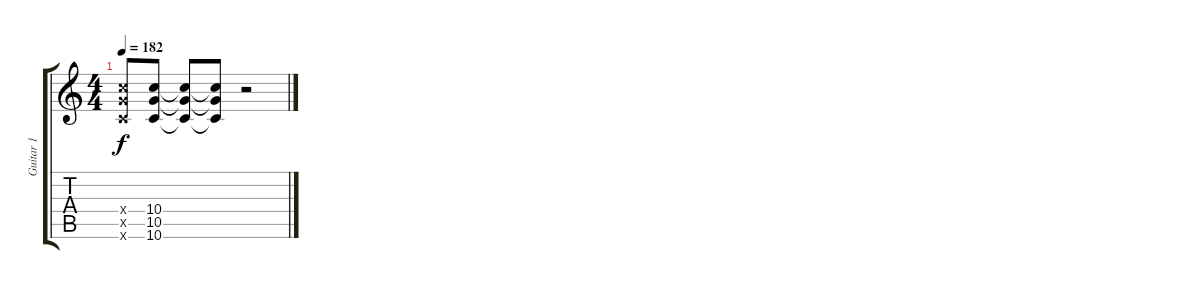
\track ("Guitar 1" "Guitar 1") {instrument distortionguitar}
\staff {score tabs}
\tuning (E4 B3 G3 D3 A2 D2) {hide}
\ts (4 4)
\tempo 182
\clef g2
\ks c
(10.4{x} 10.5{x} 10.6{x}).8{dy f} (10.4 10.5 10.6).8 (10.4{t} 10.5{t} 10.6{t}).8 (10.4{t} 10.5{t} 10.6{t}).8 r.2
